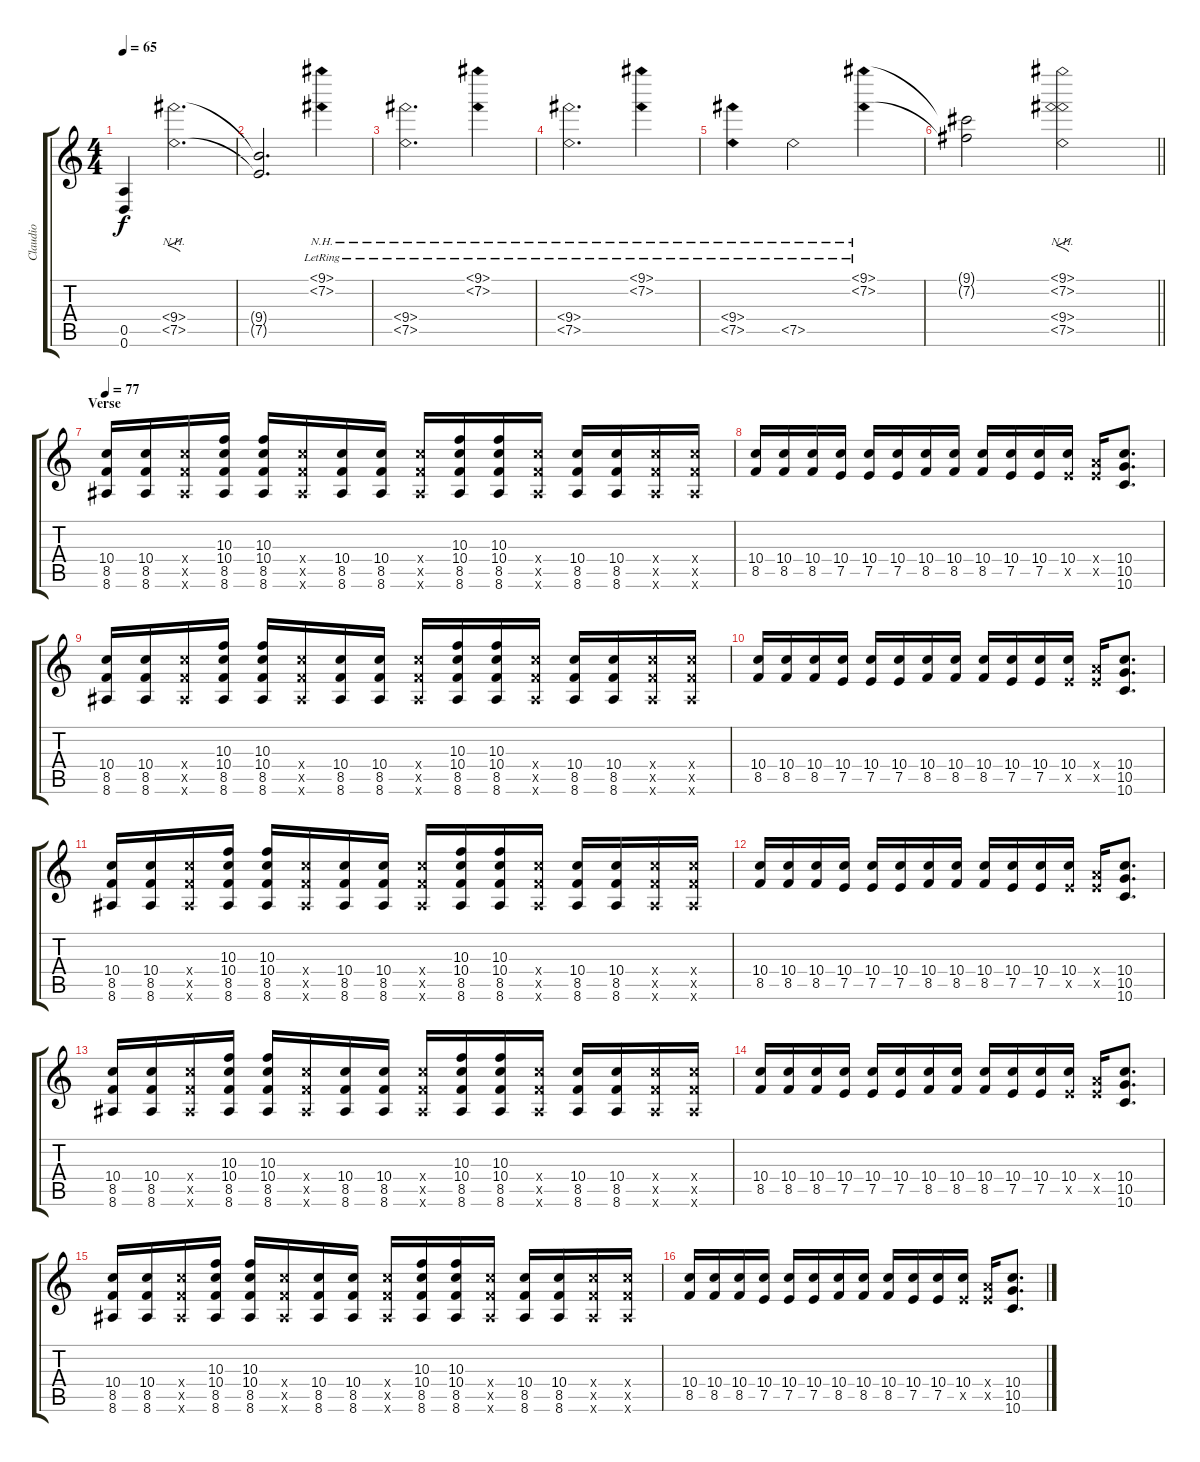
\track ("Claudio" "Claudio") {instrument distortionguitar}
\staff {score tabs}
\tuning (E4 B3 G3 D3 A2 D2) {hide}
\ts (4 4)
\tempo 65
\clef g2
\ks c
(0.5 0.6).4{dy f} (9.4{nh} 7.5{nh}).2{f d} |
(9.4{t} 7.5{t}).2{d} (9.1{nh lr} 7.2{nh lr}).4 |
(9.4{nh lr} 7.5{nh lr}).2{d} (9.1{nh lr} 7.2{nh lr}).4 |
(9.4{nh lr} 7.5{nh lr}).2{d} (9.1{nh lr} 7.2{nh lr}).4 |
(9.4{nh lr} 7.5{nh lr}).4 7.5{nh lr}.2 (9.1{nh lr} 7.2{nh lr}).4 |
\barLineRight lightlight
(9.1{t} 7.2{t}).2 (9.1{nh} 7.2{nh} 9.4{nh} 7.5{nh}).2{f} |
\section ("" "Verse")
\tempo 77
(10.4 8.5 8.6).16 (10.4 8.5 8.6).16 (10.4{x} 8.5{x} 8.6{x}).16 (10.3 10.4 8.5 8.6).16 (10.3 10.4 8.5 8.6).16 (10.4{x} 8.5{x} 8.6{x}).16 (10.4 8.5 8.6).16 (10.4 8.5 8.6).16 (10.4{x} 8.5{x} 8.6{x}).16 (10.3 10.4 8.5 8.6).16 (10.3 10.4 8.5 8.6).16 (10.4{x} 8.5{x} 8.6{x}).16 (10.4 8.5 8.6).16 (10.4 8.5 8.6).16 (10.4{x} 8.5{x} 8.6{x}).16 (10.4{x} 8.5{x} 8.6{x}).16 |
(10.4 8.5).16 (10.4 8.5).16 (10.4 8.5).16 (10.4 7.5).16 (10.4 7.5).16 (10.4 7.5).16 (10.4 8.5).16 (10.4 8.5).16 (10.4 8.5).16 (10.4 7.5).16 (10.4 7.5).16 (10.4 7.5{x}).16 (7.4{x} 7.5{x}).16 (10.4 10.5 10.6).8{d} |
(10.4 8.5 8.6).16 (10.4 8.5 8.6).16 (10.4{x} 8.5{x} 8.6{x}).16 (10.3 10.4 8.5 8.6).16 (10.3 10.4 8.5 8.6).16 (10.4{x} 8.5{x} 8.6{x}).16 (10.4 8.5 8.6).16 (10.4 8.5 8.6).16 (10.4{x} 8.5{x} 8.6{x}).16 (10.3 10.4 8.5 8.6).16 (10.3 10.4 8.5 8.6).16 (10.4{x} 8.5{x} 8.6{x}).16 (10.4 8.5 8.6).16 (10.4 8.5 8.6).16 (10.4{x} 8.5{x} 8.6{x}).16 (10.4{x} 8.5{x} 8.6{x}).16 |
(10.4 8.5).16 (10.4 8.5).16 (10.4 8.5).16 (10.4 7.5).16 (10.4 7.5).16 (10.4 7.5).16 (10.4 8.5).16 (10.4 8.5).16 (10.4 8.5).16 (10.4 7.5).16 (10.4 7.5).16 (10.4 7.5{x}).16 (7.4{x} 7.5{x}).16 (10.4 10.5 10.6).8{d} |
(10.4 8.5 8.6).16 (10.4 8.5 8.6).16 (10.4{x} 8.5{x} 8.6{x}).16 (10.3 10.4 8.5 8.6).16 (10.3 10.4 8.5 8.6).16 (10.4{x} 8.5{x} 8.6{x}).16 (10.4 8.5 8.6).16 (10.4 8.5 8.6).16 (10.4{x} 8.5{x} 8.6{x}).16 (10.3 10.4 8.5 8.6).16 (10.3 10.4 8.5 8.6).16 (10.4{x} 8.5{x} 8.6{x}).16 (10.4 8.5 8.6).16 (10.4 8.5 8.6).16 (10.4{x} 8.5{x} 8.6{x}).16 (10.4{x} 8.5{x} 8.6{x}).16 |
(10.4 8.5).16 (10.4 8.5).16 (10.4 8.5).16 (10.4 7.5).16 (10.4 7.5).16 (10.4 7.5).16 (10.4 8.5).16 (10.4 8.5).16 (10.4 8.5).16 (10.4 7.5).16 (10.4 7.5).16 (10.4 7.5{x}).16 (7.4{x} 7.5{x}).16 (10.4 10.5 10.6).8{d} |
(10.4 8.5 8.6).16 (10.4 8.5 8.6).16 (10.4{x} 8.5{x} 8.6{x}).16 (10.3 10.4 8.5 8.6).16 (10.3 10.4 8.5 8.6).16 (10.4{x} 8.5{x} 8.6{x}).16 (10.4 8.5 8.6).16 (10.4 8.5 8.6).16 (10.4{x} 8.5{x} 8.6{x}).16 (10.3 10.4 8.5 8.6).16 (10.3 10.4 8.5 8.6).16 (10.4{x} 8.5{x} 8.6{x}).16 (10.4 8.5 8.6).16 (10.4 8.5 8.6).16 (10.4{x} 8.5{x} 8.6{x}).16 (10.4{x} 8.5{x} 8.6{x}).16 |
(10.4 8.5).16 (10.4 8.5).16 (10.4 8.5).16 (10.4 7.5).16 (10.4 7.5).16 (10.4 7.5).16 (10.4 8.5).16 (10.4 8.5).16 (10.4 8.5).16 (10.4 7.5).16 (10.4 7.5).16 (10.4 7.5{x}).16 (7.4{x} 7.5{x}).16 (10.4 10.5 10.6).8{d} |
(10.4 8.5 8.6).16 (10.4 8.5 8.6).16 (10.4{x} 8.5{x} 8.6{x}).16 (10.3 10.4 8.5 8.6).16 (10.3 10.4 8.5 8.6).16 (10.4{x} 8.5{x} 8.6{x}).16 (10.4 8.5 8.6).16 (10.4 8.5 8.6).16 (10.4{x} 8.5{x} 8.6{x}).16 (10.3 10.4 8.5 8.6).16 (10.3 10.4 8.5 8.6).16 (10.4{x} 8.5{x} 8.6{x}).16 (10.4 8.5 8.6).16 (10.4 8.5 8.6).16 (10.4{x} 8.5{x} 8.6{x}).16 (10.4{x} 8.5{x} 8.6{x}).16 |
(10.4 8.5).16 (10.4 8.5).16 (10.4 8.5).16 (10.4 7.5).16 (10.4 7.5).16 (10.4 7.5).16 (10.4 8.5).16 (10.4 8.5).16 (10.4 8.5).16 (10.4 7.5).16 (10.4 7.5).16 (10.4 7.5{x}).16 (7.4{x} 7.5{x}).16 (10.4 10.5 10.6).8{d}
